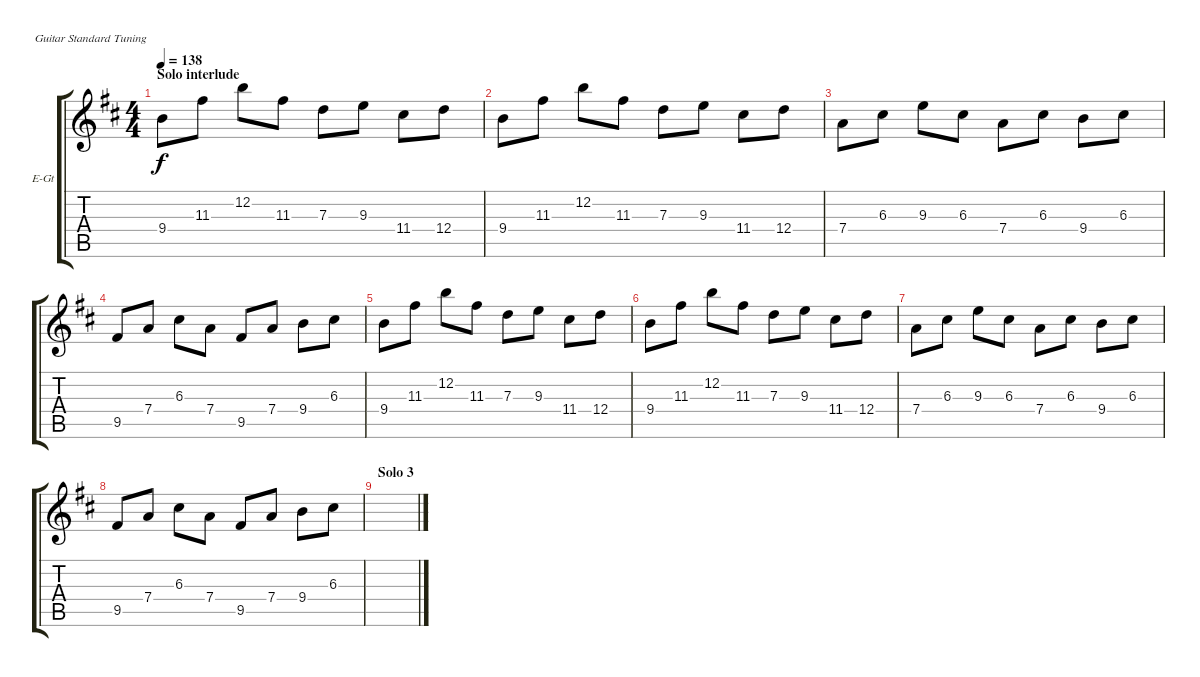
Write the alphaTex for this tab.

\defaultSystemsLayout 4
\bracketExtendMode groupsimilarinstruments
\firstSystemTrackNameOrientation horizontal
\otherSystemsTrackNameOrientation horizontal
\track ("Electric Guitar" "E-Gt") {instrument distortionguitar}
\staff {score tabs}
\tuning (E4 B3 G3 D3 A2 E2)
\ts (4 4)
\section ("" "Solo interlude")
\tempo 138
\clef g2
\ks d
9.4.8{dy f} 11.3.8 12.2.8 11.3.8 7.3.8 9.3.8 11.4.8 12.4.8 |
9.4.8 11.3.8 12.2.8 11.3.8 7.3.8 9.3.8 11.4.8 12.4.8 |
7.4.8 6.3.8 9.3.8 6.3.8 7.4.8 6.3.8 9.4.8 6.3.8 |
9.5.8 7.4.8 6.3.8 7.4.8 9.5.8 7.4.8 9.4.8 6.3.8 |
9.4.8 11.3.8 12.2.8 11.3.8 7.3.8 9.3.8 11.4.8 12.4.8 |
9.4.8 11.3.8 12.2.8 11.3.8 7.3.8 9.3.8 11.4.8 12.4.8 |
7.4.8 6.3.8 9.3.8 6.3.8 7.4.8 6.3.8 9.4.8 6.3.8 |
9.5.8 7.4.8 6.3.8 7.4.8 9.5.8 7.4.8 9.4.8 6.3.8 |
\section ("" "Solo 3")
